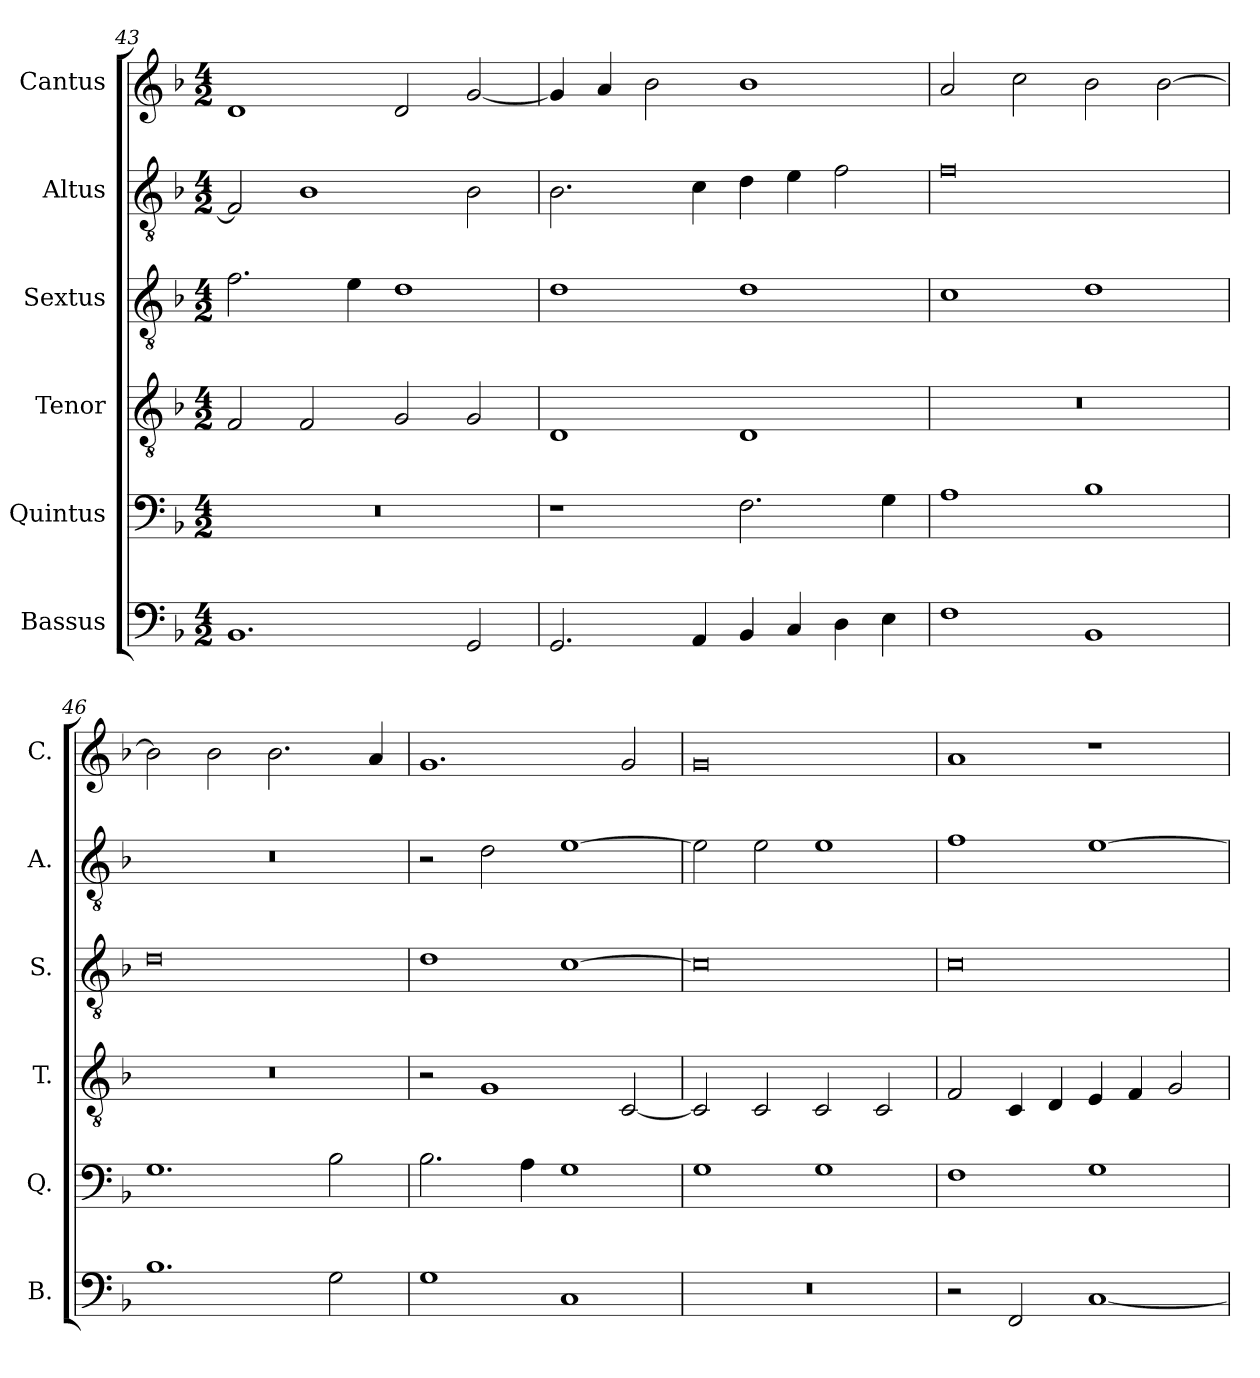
**kern	**kern	**kern	**kern	**kern	**kern
*part6	*part5	*part4	*part3	*part2	*part1
*staff6	*staff5	*staff4	*staff3	*staff2	*staff1
*I"Bassus	*I"Quintus	*I"Tenor	*I"Sextus	*I"Altus	*I"Cantus
*I'B.	*I'Q.	*I'T.	*I'S.	*I'A.	*I'C.
*clefF4	*clefF4	*clefGv2	*clefGv2	*clefGv2	*clefG2
*k[b-]	*k[b-]	*k[b-]	*k[b-]	*k[b-]	*k[b-]
*M4/2	*M4/2	*M4/2	*M4/2	*M4/2	*M4/2
=43	=43	=43	=43	=43	=43
1.BB-	0r	2F/	2.f\	2F/]	1d
.	.	2F/	.	1B-	.
.	.	.	4e\	.	.
.	.	2G/	1d	.	2d/
2GG/	.	2G/	.	2B-\	[2g/
=44	=44	=44	=44	=44	=44
2.GG/	1r	1D	1d	2.B-\	4g/]
.	.	.	.	.	4a/
.	.	.	.	.	2b-\
4AA/	.	.	.	4c\	.
4BB-/	2.F\	1D	1d	4d\	1b-
4C/	.	.	.	4e\	.
4D\	.	.	.	2f\	.
4E\	4G\	.	.	.	.
=45	=45	=45	=45	=45	=45
1F	1A	0r	1c	0f	2a/
.	.	.	.	.	2cc\
1BB-	1B-	.	1d	.	2b-\
.	.	.	.	.	[2b-\
=46	=46	=46	=46	=46	=46
1.B-	1.G	0r	0d	0r	2b-\]
.	.	.	.	.	2b-\
.	.	.	.	.	2.b-\
2G\	2B-\	.	.	.	.
.	.	.	.	.	4a/
!!LO:LB:g=z
=47	=47	=47	=47	=47	=47
1G	2.B-\	2r	1d	2r	1.g
.	.	1G	.	2d\	.
.	4A\	.	.	.	.
1C	1G	.	[1c	[1e	.
.	.	[2C/	.	.	2g/
=48	=48	=48	=48	=48	=48
0r	1G	2C/]	0c]	2e\]	0g
.	.	2C/	.	2e\	.
.	1G	2C/	.	1e	.
.	.	2C/	.	.	.
=49	=49	=49	=49	=49	=49
2r	1F	2F/	0c	1f	1a
2FF/	.	4C/	.	.	.
.	.	4D/	.	.	.
[1C	1G	4E/	.	[1e	1r
.	.	4F/	.	.	.
.	.	2G/	.	.	.
=	=	=	=	=	=
*-	*-	*-	*-	*-	*-
